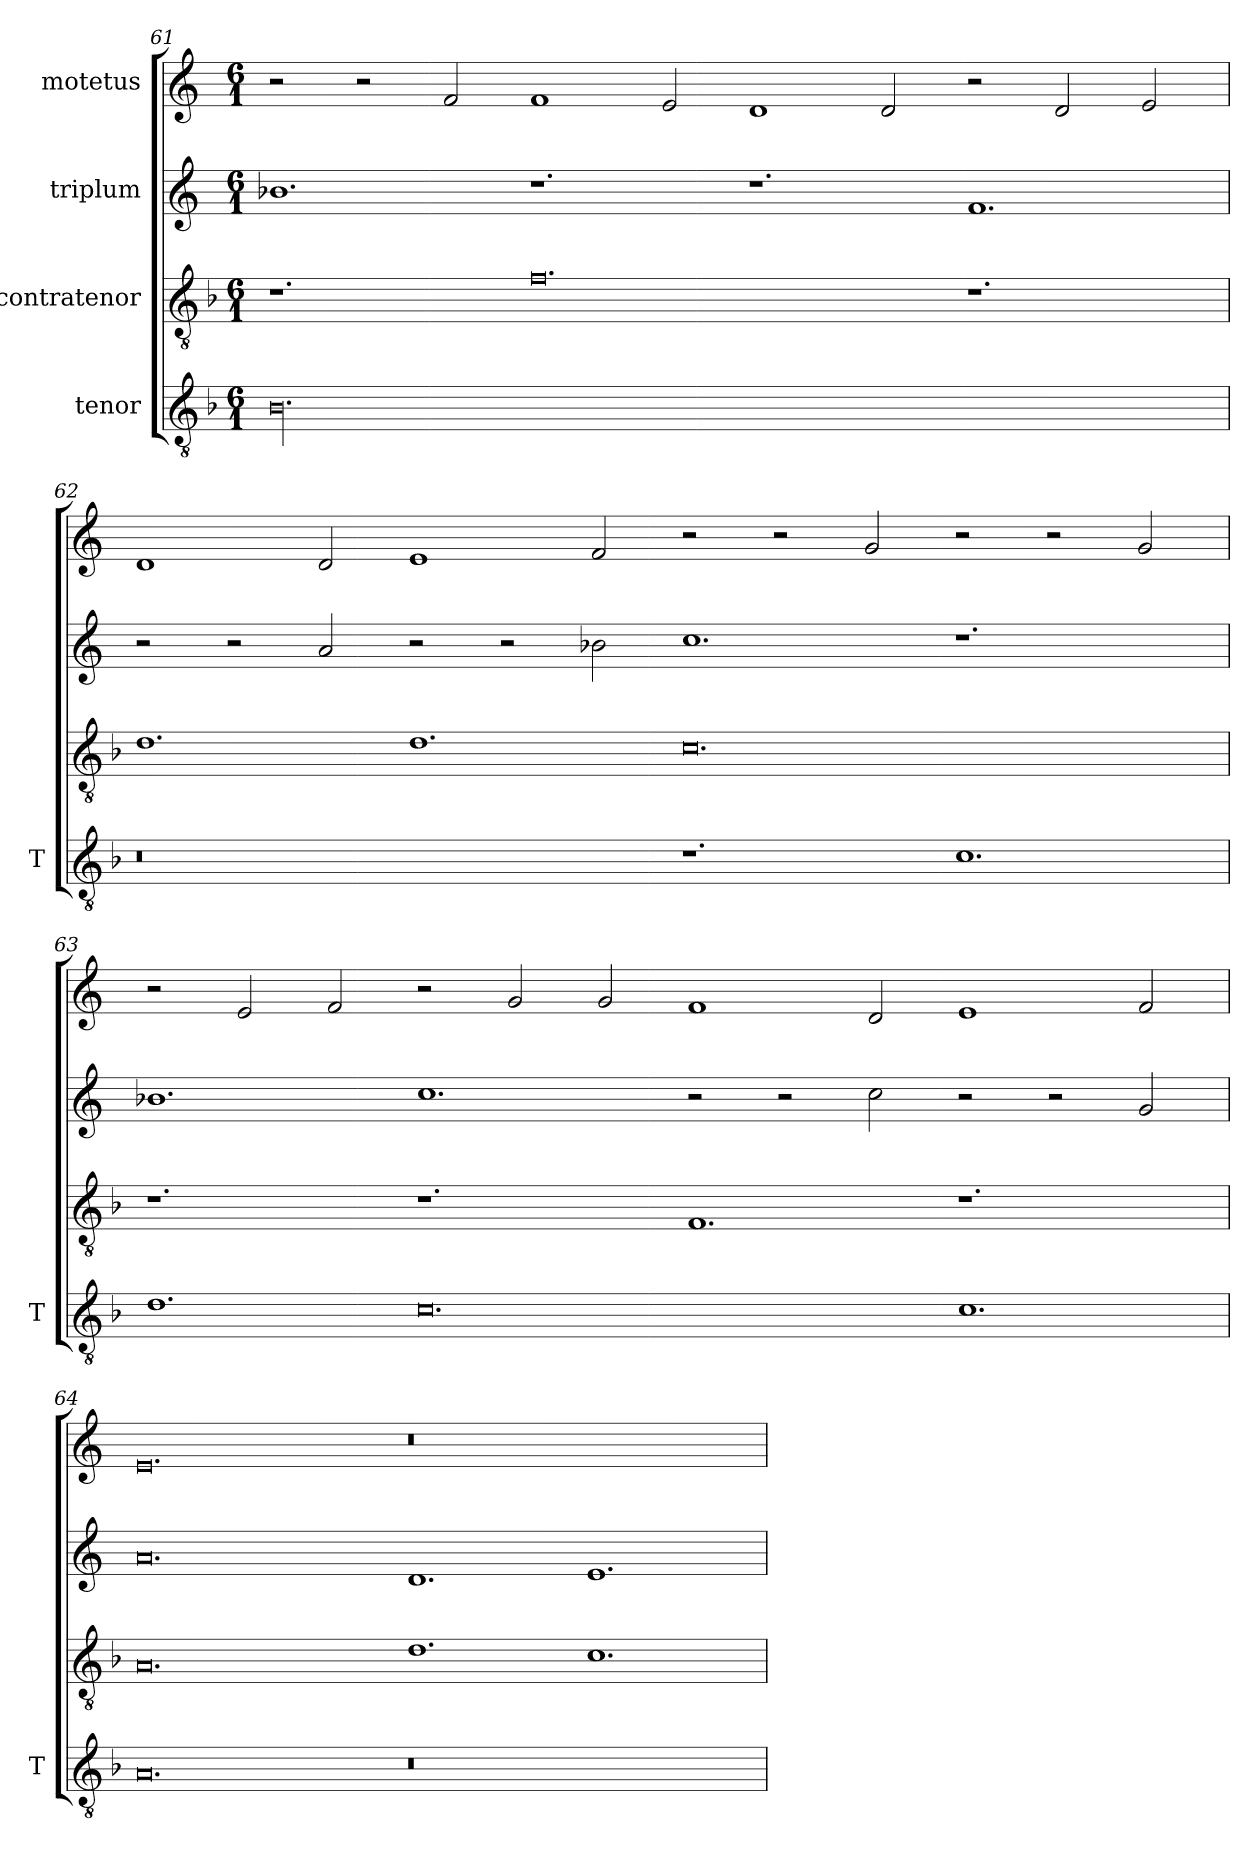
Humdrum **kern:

**kern	**kern	**kern	**kern
*part4	*part3	*part2	*part1
*staff4	*staff3	*staff2	*staff1
*I"tenor	*I"contratenor	*I"triplum	*I"motetus
*I'T	*	*	*
*clefGv2	*clefGv2	*clefG2	*clefG2
*k[b-]	*k[b-]	*k[]	*k[]
*F:	*F:	*C:	*C:
*M6/1	*M6/1	*M6/1	*M6/1
=61	=61	=61	=61
00.B-\	1.r	1.b-X\	2r
.	.	.	2r
.	.	.	2f/
.	0.f\	1.r	1f/
.	.	.	2e/
.	.	1.r	1d/
.	.	.	2d/
.	1.r	1.f/	2r
.	.	.	2d/
.	.	.	2e/
!!LO:LB:g=z
=62	=62	=62	=62
0.r	1.d\	2r	1d/
.	.	2r	.
.	.	2a/	2d/
.	1.d\	2r	1e/
.	.	2r	.
.	.	2b-X\	2f/
1.r	0.c\	1.cc\	2r
.	.	.	2r
.	.	.	2g/
1.c\	.	1.r	2r
.	.	.	2r
.	.	.	2g/
=63	=63	=63	=63
1.d\	1.r	1.b-X\	2r
.	.	.	2e/
.	.	.	2f/
0.c\	1.r	1.cc\	2r
.	.	.	2g/
.	.	.	2g/
.	1.F/	2r	1f/
.	.	2r	.
.	.	2cc\	2d/
1.c\	1.r	2r	1e/
.	.	2r	.
.	.	2g/	2f/
!!LO:PB:g=z
=64	=64	=64	=64
0.A/	0.A/	0.a/	0.e/
0.r	1.d\	1.d/	0.r
.	1.c\	1.e/	.
=	=	=	=
*-	*-	*-	*-
